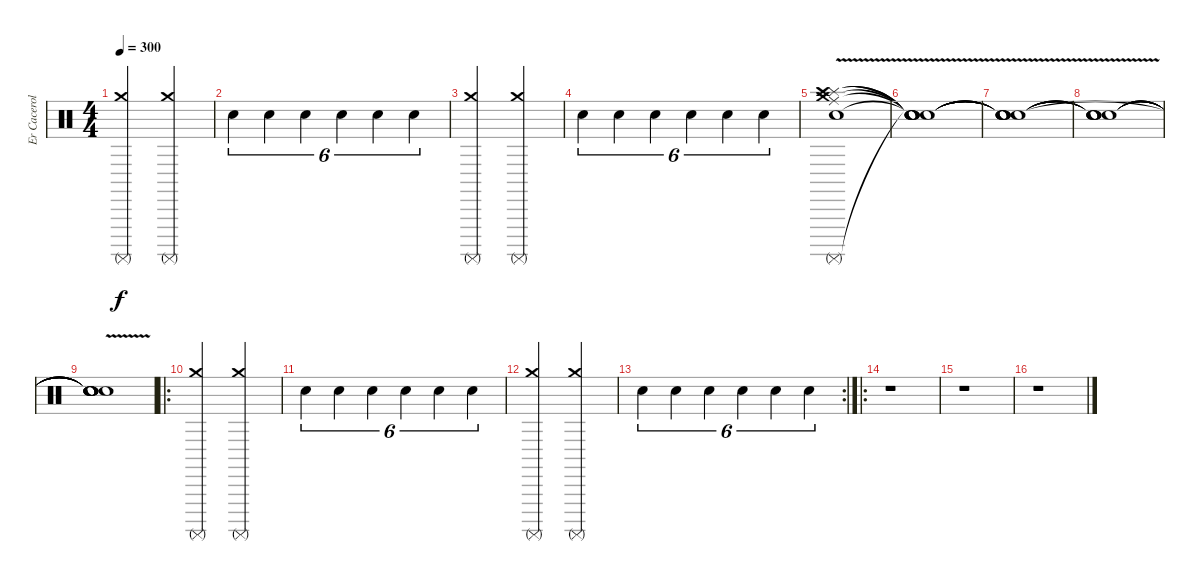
\track ("Er Cacerolas" "Er Cacerol") {instrument percussion}
\staff {score}
\articulation defaults
\ts (4 4)
\tempo 300
\clef neutral
\ks c
("Crash medium (hit)" "Surdo (mute)").2{dy f} ("Crash medium (hit)" "Surdo (mute)").2 |
"Electric Snare (hit)".4{tu (6 4)} "Electric Snare (hit)".4{tu (6 4)} "Electric Snare (hit)".4{tu (6 4)} "Electric Snare (hit)".4{tu (6 4)} "Electric Snare (hit)".4{tu (6 4)} "Electric Snare (hit)".4{tu (6 4)} |
("Crash medium (hit)" "Surdo (mute)").2 ("Crash medium (hit)" "Surdo (mute)").2 |
"Electric Snare (hit)".4{tu (6 4)} "Electric Snare (hit)".4{tu (6 4)} "Electric Snare (hit)".4{tu (6 4)} "Electric Snare (hit)".4{tu (6 4)} "Electric Snare (hit)".4{tu (6 4)} "Electric Snare (hit)".4{tu (6 4)} |
("Surdo (mute)"{v} "Electric Snare (hit)"{v} "Crash medium (hit)"{v} "Splash (hit)"{v} "Crash high (hit)"{v} "Ride (middle)"{v}).1 |
("Snare (hit)"{v t} "Snare (hit)"{v t} "Snare (hit)"{v t} "Snare (hit)"{v t} "Snare (hit)"{v t} "Snare (hit)"{v t}).1 |
("Snare (hit)"{v t} "Snare (hit)"{v t} "Snare (hit)"{v t} "Snare (hit)"{v t} "Snare (hit)"{v t} "Snare (hit)"{v t}).1 |
("Snare (hit)"{v t} "Snare (hit)"{v t} "Snare (hit)"{v t} "Snare (hit)"{v t} "Snare (hit)"{v t}).1 |
("Snare (hit)"{v t} "Snare (hit)"{v t} "Snare (hit)"{v t} "Snare (hit)"{v t} "Snare (hit)"{v t} "Snare (hit)"{v t}).1 |
\ro
("Crash medium (hit)" "Surdo (mute)").2 ("Crash medium (hit)" "Surdo (mute)").2 |
"Electric Snare (hit)".4{tu (6 4)} "Electric Snare (hit)".4{tu (6 4)} "Electric Snare (hit)".4{tu (6 4)} "Electric Snare (hit)".4{tu (6 4)} "Electric Snare (hit)".4{tu (6 4)} "Electric Snare (hit)".4{tu (6 4)} |
("Crash medium (hit)" "Surdo (mute)").2 ("Crash medium (hit)" "Surdo (mute)").2 |
\rc 2 "Electric Snare (hit)".4{tu (6 4)} "Electric Snare (hit)".4{tu (6 4)} "Electric Snare (hit)".4{tu (6 4)} "Electric Snare (hit)".4{tu (6 4)} "Electric Snare (hit)".4{tu (6 4)} "Electric Snare (hit)".4{tu (6 4)}
|
\ro
r.1 |
r.1 |
r.1
